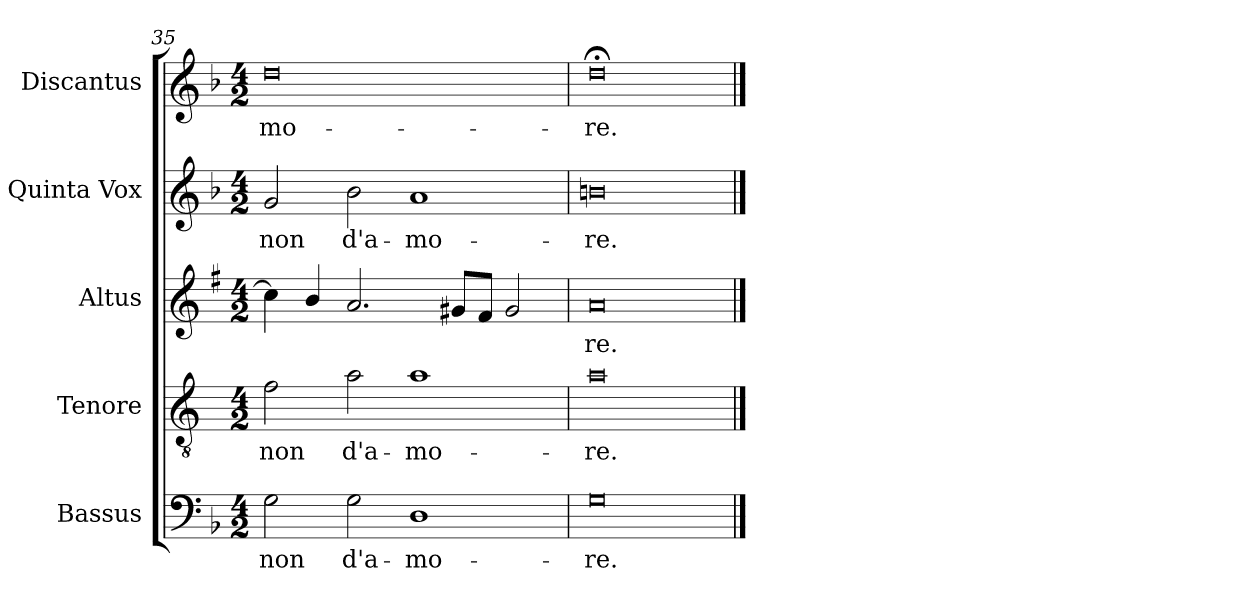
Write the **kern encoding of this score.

**kern	**text	**kern	**text	**kern	**text	**kern	**text	**kern	**text
*part5	*part5	*part4	*part4	*part3	*part3	*part2	*part2	*part1	*part1
*staff5	*staff5	*staff4	*staff4	*staff3	*staff3	*staff2	*staff2	*staff1	*staff1
*I"Bassus	*	*I"Tenore	*	*I"Altus	*	*I"Quinta Vox	*	*I"Discantus	*
*I'B	*	*I'T	*	*I'A	*	*	*	*I'D	*
*clefF4	*	*clefGv2	*	*clefG2	*	*clefG2	*	*clefG2	*
*	*	*ITrd4c7	*	*ITrd1c2	*	*	*	*	*
*k[b-]	*	*k[b-]	*	*k[b-]	*	*k[b-]	*	*k[b-]	*
*F:	*	*F:	*	*F:	*	*F:	*	*F:	*
*M4/2	*	*M4/2	*	*M4/2	*	*M4/2	*	*M4/2	*
=35	=35	=35	=35	=35	=35	=35	=35	=35	=35
!	!LO:LY:b	!	!LO:LY:b	!	!	!	!LO:LY:b	!	!LO:LY:b
2G\	non	2B-\	non	4b-\]	.	2g/	non	0dd	-mo-
.	.	.	.	4a/	.	.	.	.	.
!	!LO:LY:b	!	!LO:LY:b	!	!	!	!LO:LY:b	!	!
2G\	d'a-	2d\	d'a-	2.g/	.	2b-\	d'a-	.	.
!	!LO:LY:b	!	!LO:LY:b	!	!	!	!LO:LY:b	!	!
1D	-mo-	1d	-mo-	.	.	1a	-mo-	.	.
.	.	.	.	8f#X/L	.	.	.	.	.
.	.	.	.	8e/J	.	.	.	.	.
.	.	.	.	2f#/	.	.	.	.	.
=36	=36	=36	=36	=36	=36	=36	=36	=36	=36
!	!LO:LY:b	!	!LO:LY:b	!	!LO:LY:b	!	!LO:LY:b	!	!LO:LY:b
0G	-re.	0d	-re.	0g	-re.	0bn	-re.	0dd;<	-re.
==	==	==	==	==	==	==	==	==	==
*-	*-	*-	*-	*-	*-	*-	*-	*-	*-
